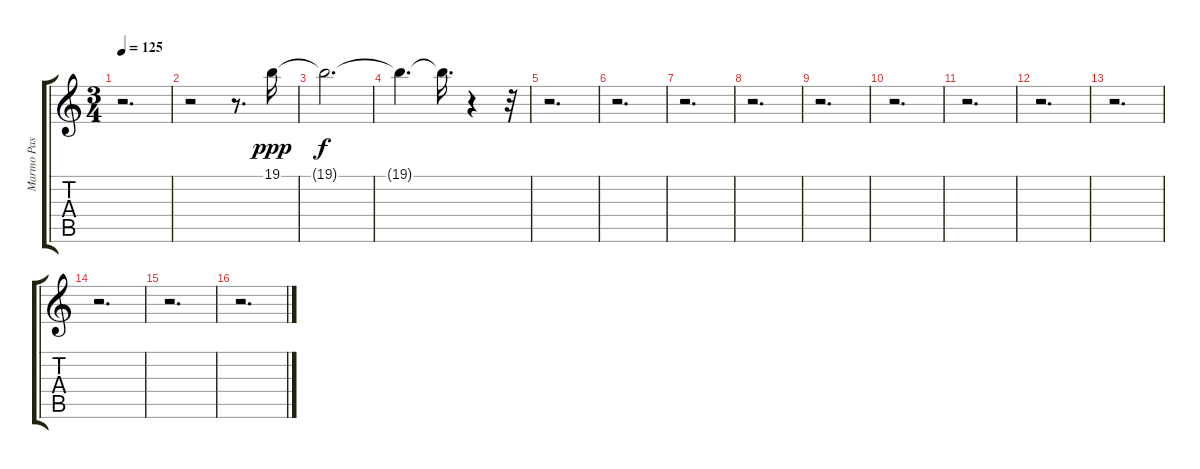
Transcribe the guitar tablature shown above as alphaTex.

\track ("Marmo Pas" "Marmo Pas") {instrument synthstrings1}
\staff {score tabs}
\tuning (E4 B3 G3 D3 A2 E2) {hide}
\ts (3 4)
\tempo 125
\clef g2
\ks c
r.2{d dy f} |
r.2 r.8{d} 19.1.16{dy ppp} |
19.1{t}.2{d dy f} |
19.1{t}.4{d} 19.1{t}.16{d} r.4 r.32 |
r.2{d} |
r.2{d} |
r.2{d} |
r.2{d} |
r.2{d} |
r.2{d} |
r.2{d} |
r.2{d} |
r.2{d} |
r.2{d} |
r.2{d} |
r.2{d}
